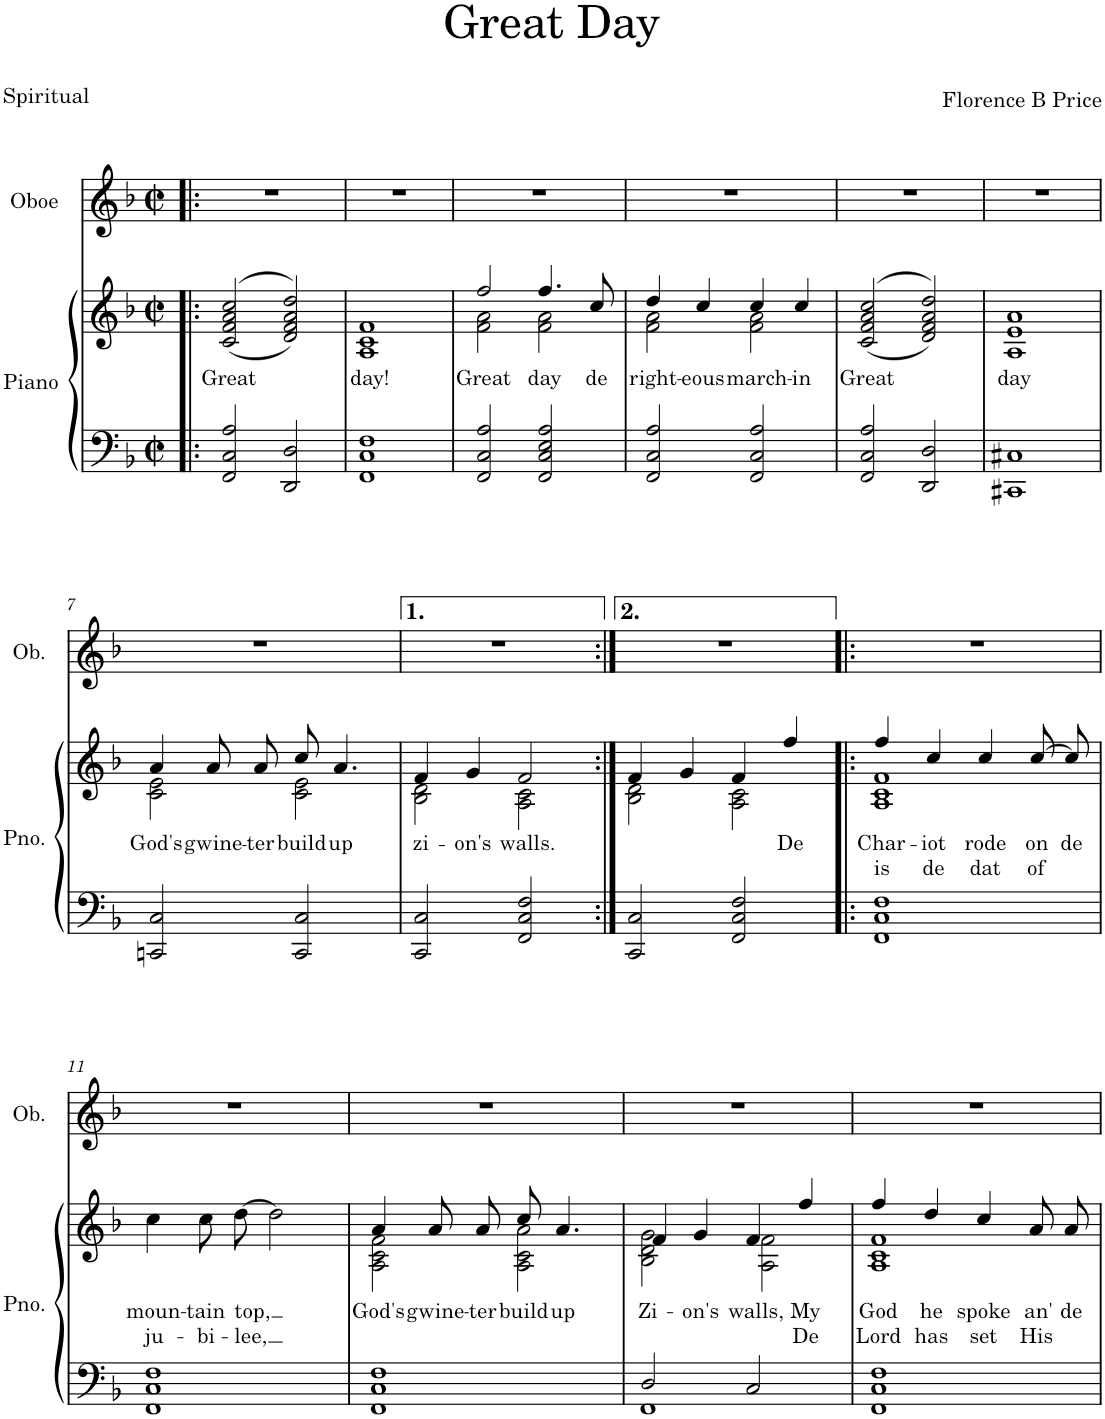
**kern	**kern	**text	**text	**kern
*part2	*part2	*part2	*part2	*part1
*staff3	*staff2	*staff2	*staff2	*staff1
*I"Piano	*	*	*	*I"Oboe
*I'Pno.	*	*	*	*I'Ob.
*clefF4	*clefG2	*	*	*clefG2
*k[b-]	*k[b-]	*	*	*k[b-]
*M2/2	*M2/2	*	*	*M2/2
*met(c|)	*met(c|)	*	*	*met(c|)
=1!|:	=1!|:	=1!|:	=1!|:	=1!|:
!	!	!LO:LY:b	!	!
2FF/ 2C/ 2A/	(>(2c/ 2f/ 2a/ 2cc/	Great	.	1r
2DD/ 2D/	2d/ 2f/ 2a/ 2dd/))	.	.	.
=2	=2	=2	=2	=2
!	!	!LO:LY:b	!	!
1FF 1C 1F	1A 1c 1f	day!	.	1r
=3	=3	=3	=3	=3
!	!	!LO:LY:b	!	!
*	*^	*	*	*
2FF/ 2C/ 2A/	2ff/	2f\ 2a\	Great	.	1r
!	!	!	!LO:LY:b	!	!
2FF/ 2C/ 2E/ 2A/	4.ff/	2f\ 2a\	day	.	.
!	!	!	!LO:LY:b	!	!
.	8cc/	.	de	.	.
=4	=4	=4	=4	=4	=4
!	!	!	!LO:LY:b	!	!
2FF/ 2C/ 2A/	4dd/	2f\ 2a\	right-	.	1r
!	!	!	!LO:LY:b	!	!
.	4cc/	.	-eous	.	.
!	!	!	!LO:LY:b	!	!
2FF/ 2C/ 2A/	4cc/	2f\ 2a\	march-	.	.
!	!	!	!LO:LY:b	!	!
.	4cc/	.	-in	.	.
*	*v	*v	*	*	*
=5	=5	=5	=5	=5
!	!	!LO:LY:b	!	!
2FF/ 2C/ 2A/	(>(2c/ 2f/ 2a/ 2cc/	Great	.	1r
2DD/ 2D/	2d/ 2f/ 2a/ 2dd/))	.	.	.
=6	=6	=6	=6	=6
!	!	!LO:LY:b	!	!
1CC#X 1C#X	1A 1e 1a	day	.	1r
!!LO:LB:g=z
=7	=7	=7	=7	=7
!	!	!LO:LY:b	!	!
*	*^	*	*	*
2CCn/ 2C/	4a/	2c\ 2e\	God's	.	1r
!	!	!	!LO:LY:b	!	!
.	8a/L	.	gwine-	.	.
!	!	!	!LO:LY:b	!	!
.	8a/J	.	-ter	.	.
!	!	!	!LO:LY:b	!	!
2CC/ 2C/	8cc/	2c\ 2e\	build	.	.
!	!	!	!LO:LY:b	!	!
.	4.a/	.	up	.	.
=8	=8	=8	=8	=8	=8
!	!	!	!LO:LY:b	!	!
2CC/ 2C/	4f/	2B-\ 2d\	zi-	.	1r
!	!	!	!LO:LY:b	!	!
.	4g/	.	-on's	.	.
!	!	!	!LO:LY:b	!	!
2FF/ 2C/ 2F/	2f/	2A\ 2c\	walls.	.	.
=9:|!	=9:|!	=9:|!	=9:|!	=9:|!	=9:|!
2CC/ 2C/	4f/	2B-\ 2d\	.	.	1r
.	4g/	.	.	.	.
2FF/ 2C/ 2F/	4f/	2A\ 2c\	.	.	.
!	!	!	!LO:LY:b	!	!
.	4ff/	.	De	.	.
=10!|:	=10!|:	=10!|:	=10!|:	=10!|:	=10!|:
!	!	!	!LO:LY:b	!LO:LY:b	!
1FF 1C 1F	4ff/	1A 1c 1f	Char-	is	1r
!	!	!	!LO:LY:b	!LO:LY:b	!
.	4cc/	.	-iot	de	.
!	!	!	!LO:LY:b	!LO:LY:b	!
.	4cc/	.	rode	dat	.
!	!	!	!LO:LY:b	!LO:LY:b	!
.	[8cc/L	.	on	of	.
!	!	!	!LO:LY:b	!	!
.	8cc/J]	.	de	.	.
*	*v	*v	*	*	*
!!LO:LB:g=z
=11	=11	=11	=11	=11
!	!	!LO:LY:b	!LO:LY:b	!
1FF 1C 1F	4cc\	moun-	ju-	1r
!	!	!LO:LY:b	!LO:LY:b	!
.	8cc\L	-tain	-bi-	.
!	!	!LO:LY:b	!LO:LY:b	!
.	[8dd\J	top,	-lee,	.
.	2dd\]	.	.	.
=12	=12	=12	=12	=12
!	!	!LO:LY:b	!	!
*	*^	*	*	*
1FF 1C 1F	4a/	2A\ 2c\ 2f\	God's	.	1r
!	!	!	!LO:LY:b	!	!
.	8a/L	.	gwine-	.	.
!	!	!	!LO:LY:b	!	!
.	8a/J	.	-ter	.	.
!	!	!	!LO:LY:b	!	!
.	8cc/	2A\ 2c\ 2a\	build	.	.
!	!	!	!LO:LY:b	!	!
.	4.a/	.	up	.	.
=13	=13	=13	=13	=13	=13
*^	*	*	*	*	*
!	!	!	!	!LO:LY:b	!	!
2D/	1FF	4f/	2B-\ 2d\ 2g\	Zi-	.	1r
!	!	!	!	!LO:LY:b	!	!
.	.	4g/	.	-on's	.	.
!	!	!	!	!LO:LY:b	!	!
2C/	.	4f/	2A\ 2f\	walls,	.	.
!	!	!	!	!LO:LY:b	!LO:LY:b	!
.	.	4ff/	.	My	De	.
*v	*v	*	*	*	*	*
=14	=14	=14	=14	=14	=14
!	!	!	!LO:LY:b	!LO:LY:b	!
1FF 1C 1F	4ff/	1A 1c 1f	God	Lord	1r
!	!	!	!LO:LY:b	!LO:LY:b	!
.	4dd/	.	he	has	.
!	!	!	!LO:LY:b	!LO:LY:b	!
.	4cc/	.	spoke	set	.
!	!	!	!LO:LY:b	!LO:LY:b	!
.	8a/L	.	an'	His	.
!	!	!	!LO:LY:b	!	!
.	8a/J	.	de	.	.
*	*v	*v	*	*	*
=	=	=	=	=
*-	*-	*-	*-	*-
